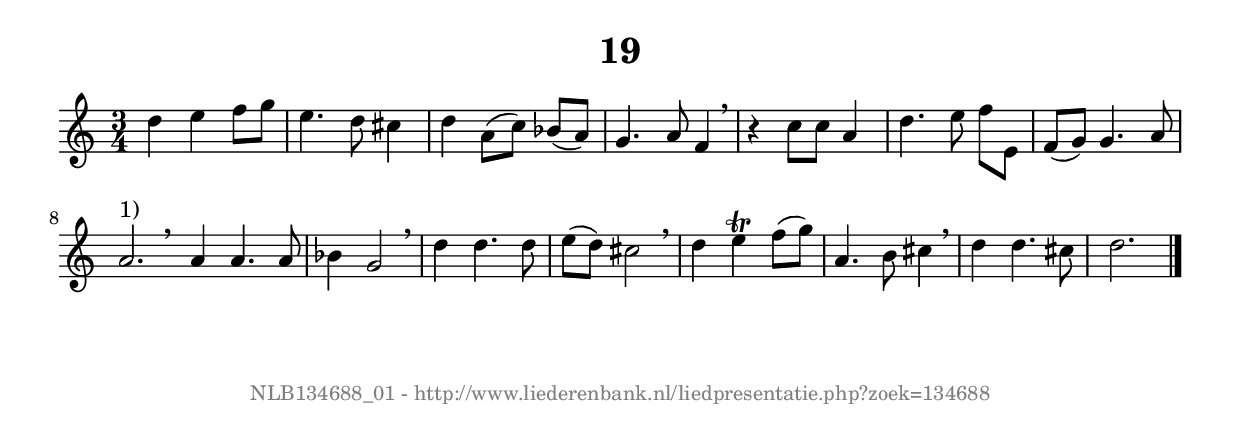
%
% produced by wce2krn 1.64 (7 June 2014)
%
\version"2.16"
#(append! paper-alist '(("long" . (cons (* 210 mm) (* 2000 mm)))))
#(set-default-paper-size "long")
sb = {\breathe}
mBreak = {\breathe }
bBreak = {\breathe }
x = {\once\override NoteHead #'style = #'cross }
gl=\glissando
itime={\override Staff.TimeSignature #'stencil = ##f }
ficta = {\once\set suggestAccidentals = ##t}
fine = {\once\override Score.RehearsalMark #'self-alignment-X = #1 \mark \markup {\italic{Fine}}}
dc = {\once\override Score.RehearsalMark #'self-alignment-X = #1 \mark \markup {\italic{D.C.}}}
dcf = {\once\override Score.RehearsalMark #'self-alignment-X = #1 \mark \markup {\italic{D.C. al Fine}}}
dcc = {\once\override Score.RehearsalMark #'self-alignment-X = #1 \mark \markup {\italic{D.C. al Coda}}}
ds = {\once\override Score.RehearsalMark #'self-alignment-X = #1 \mark \markup {\italic{D.S.}}}
dsf = {\once\override Score.RehearsalMark #'self-alignment-X = #1 \mark \markup {\italic{D.S. al Fine}}}
dsc = {\once\override Score.RehearsalMark #'self-alignment-X = #1 \mark \markup {\italic{D.S. al Coda}}}
pv = {\set Score.repeatCommands = #'((volta "1"))}
sv = {\set Score.repeatCommands = #'((volta "2"))}
tv = {\set Score.repeatCommands = #'((volta "3"))}
qv = {\set Score.repeatCommands = #'((volta "4"))}
xv = {\set Score.repeatCommands = #'((volta #f))}
\header{ tagline = ""
title = "19"
}
\score {{
\key d \dorian
\relative g'
{
\set melismaBusyProperties = #'()
\time 3/4
\tempo 4=120
\override Score.MetronomeMark #'transparent = ##t
\override Score.RehearsalMark #'break-visibility = #(vector #t #t #f)
d'4 e f8 g e4. d8 cis4 d a8([ c)] bes([ a)] g4. a8 f4 \sb r4 c'8 c a4 d4. e8 f[ e,] f( g) g4. a8 a2.^"1)" \bar":|:" \bBreak
a4 a4. a8 bes4 g2 \sb d'4 d4. d8 e( d) cis2 \sb d4 e \trill f8( g) a,4. b8 cis4 \sb d d4. cis8 d2. \bar"|."
 }}
 \midi { }
 \layout {
            indent = 0.0\cm
}
}
\markup { \vspace #0 } \markup { \with-color #grey \fill-line { \center-column { \smaller "NLB134688_01 - http://www.liederenbank.nl/liedpresentatie.php?zoek=134688" } } }
